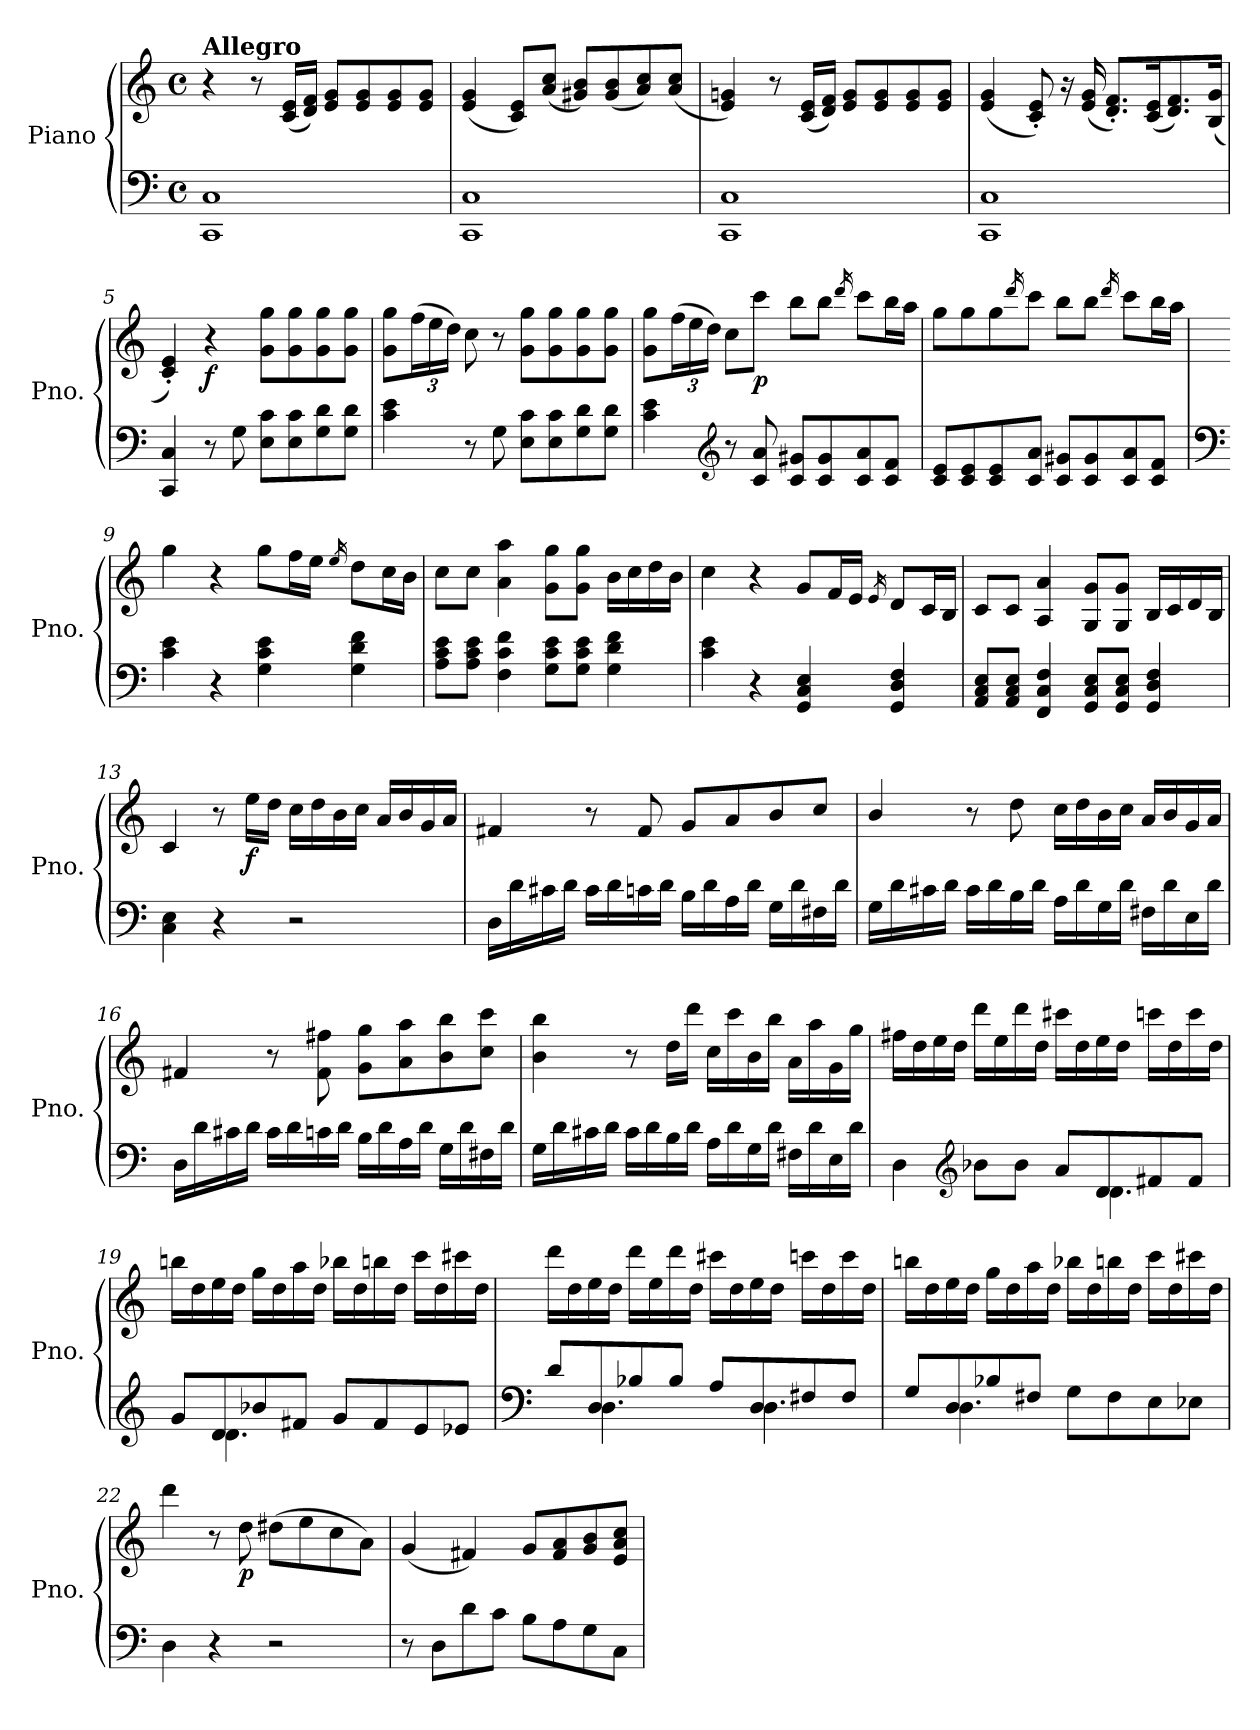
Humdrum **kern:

**kern	**kern	**dynam
*part1	*part1	*part1
*staff2	*staff1	*staff1/2
*I"Piano	*	*
*I'Pno.	*	*
*clefF4	*clefG2	*
*k[]	*k[]	*
*M4/4	*M4/4	*
*met(c)	*met(c)	*
*MM120	*MM120	*
=1	=1	=1
!	!LO:TX:a:B:t=Allegro	!
1CC 1C	4r	.
.	8r	.
.	(16c/ 16e/LL	.
.	16d/ 16f/JJ)	.
.	8e/ 8g/L	.
.	8e/ 8g/	.
.	8e/ 8g/	.
.	8e/ 8g/J	.
=2	=2	=2
1CC 1C	(4e/ 4g/	.
.	8c/ 8e/L)	.
.	(8a/ 8cc/J	.
.	8g#X/ 8b/L)	.
.	(8g#/ 8b/	.
.	8a/ 8cc/)	.
.	(8a/ 8cc/J	.
=3	=3	=3
1CC 1C	4e/ 4gn/)	.
.	8r	.
.	(16c/ 16e/LL	.
.	16d/ 16f/JJ)	.
.	8e/ 8g/L	.
.	8e/ 8g/	.
.	8e/ 8g/	.
.	8e/ 8g/J	.
=4	=4	=4
1CC 1C	(4e/ 4g/	.
.	8c/' 8e/')	.
.	16r	.
.	(16e/ 16g/	.
.	8.d/' 8.f/'L)	.
.	(16c/ 16e/K	.
.	8.d/ 8.f/)	.
.	(16B/ 16g/Jk	.
!!LO:LB:g=z
=5	=5	=5
4CC/ 4C/	4c/' 4e/')	.
!	!	!LO:DY:b
8r	4r	f
8G\	.	.
8E\ 8c\L	8g\ 8gg\L	.
8E\ 8c\	8g\ 8gg\	.
8G\ 8d\	8g\ 8gg\	.
8G\ 8d\J	8g\ 8gg\J	.
=6	=6	=6
4c\ 4e\	8g\ 8gg\L	.
*	*Xbrackettup	*
.	(24ff\L	.
.	24ee\	.
.	24dd\JJ)	.
8r	8cc\	.
8G\	8r	.
8E\ 8c\L	8g\ 8gg\L	.
8E\ 8c\	8g\ 8gg\	.
8G\ 8d\	8g\ 8gg\	.
8G\ 8d\J	8g\ 8gg\J	.
=7	=7	=7
4c\ 4e\	8g\ 8gg\L	.
.	(24ff\L	.
.	24ee\	.
.	24dd\JJ)	.
*clefG2	*	*
8r	8cc\L	.
!	!	!LO:DY:b
8c/ 8a/	8ccc\J	p
8c/ 8g#X/L	8bb\L	.
8c/ 8g#/	8bb\J	.
.	16qddd/	.
8c/ 8a/	8ccc\L	.
8c/ 8f/J	16bb\L	.
.	16aa\JJ	.
!!LO:LB:g=z
=8	=8	=8
8c/ 8e/L	8gg\L	.
8c/ 8e/	8gg\	.
8c/ 8e/	8gg\	.
.	16qddd/	.
8c/ 8a/J	8ccc\J	.
8c/ 8g#X/L	8bb\L	.
8c/ 8g#/	8bb\J	.
.	16qddd/	.
8c/ 8a/	8ccc\L	.
8c/ 8f/J	16bb\L	.
.	16aa\JJ	.
!!LO:LB:g=z
=9	=9	=9
*clefF4	*	*
4c\ 4e\	4gg\	.
4r	4r	.
4G\ 4c\ 4e\	8gg\L	.
.	16ff\L	.
.	16ee\JJ	.
.	16qee/	.
4G\ 4d\ 4f\	8dd\L	.
.	16cc\L	.
.	16b\JJ	.
=10	=10	=10
8A\ 8c\ 8e\L	8cc\L	.
8A\ 8c\ 8e\J	8cc\J	.
4F\ 4c\ 4f\	4a\ 4aa\	.
8G\ 8c\ 8e\L	8g\ 8gg\L	.
8G\ 8c\ 8e\J	8g\ 8gg\J	.
4G\ 4d\ 4f\	16b\LL	.
.	16cc\	.
.	16dd\	.
.	16b\JJ	.
=11	=11	=11
4c\ 4e\	4cc\	.
4r	4r	.
4GG/ 4C/ 4E/	8g/L	.
.	16f/L	.
.	16e/JJ	.
.	16qe/	.
4GG/ 4D/ 4F/	8d/L	.
.	16c/L	.
.	16B/JJ	.
=12	=12	=12
8AA/ 8C/ 8E/L	8c/L	.
8AA/ 8C/ 8E/J	8c/J	.
4FF/ 4C/ 4F/	4A/ 4a/	.
8GG/ 8C/ 8E/L	8G/ 8g/L	.
8GG/ 8C/ 8E/J	8G/ 8g/J	.
4GG/ 4D/ 4F/	16B/LL	.
.	16c/	.
.	16d/	.
.	16B/JJ	.
!!LO:LB:g=z
=13	=13	=13
4C\ 4E\	4c/	.
4r	8r	.
!	!	!LO:DY:b
.	16ee\LL	f
.	16dd\JJ	.
2r	16cc\LL	.
.	16dd\	.
.	16b\	.
.	16cc\JJ	.
.	16a/LL	.
.	16b/	.
.	16g/	.
.	16a/JJ	.
=14	=14	=14
16D\LL	4f#X/	.
16d\	.	.
16c#X\	.	.
16d\JJ	.	.
16c#\LL	8r	.
16d\	.	.
16cn\	8f#/	.
16d\JJ	.	.
16B\LL	8g/L	.
16d\	.	.
16A\	8a/	.
16d\JJ	.	.
16G\LL	8b/	.
16d\	.	.
16F#X\	8cc/J	.
16d\JJ	.	.
=15	=15	=15
16G\LL	4b/	.
16d\	.	.
16c#X\	.	.
16d\JJ	.	.
16c#\LL	8r	.
16d\	.	.
16B\	8dd\	.
16d\JJ	.	.
16A\LL	16cc\LL	.
16d\	16dd\	.
16G\	16b\	.
16d\JJ	16cc\JJ	.
16F#X\LL	16a/LL	.
16d\	16b/	.
16E\	16g/	.
16d\JJ	16a/JJ	.
!!LO:LB:g=z
=16	=16	=16
16D\LL	4f#X/	.
16d\	.	.
16c#X\	.	.
16d\JJ	.	.
16c#\LL	8r	.
16d\	.	.
16cn\	8f#\ 8ff#X\	.
16d\JJ	.	.
16B\LL	8g\ 8gg\L	.
16d\	.	.
16A\	8a\ 8aa\	.
16d\JJ	.	.
16G\LL	8b\ 8bb\	.
16d\	.	.
16F#X\	8cc\ 8ccc\J	.
16d\JJ	.	.
=17	=17	=17
16G\LL	4b\ 4bb\	.
16d\	.	.
16c#X\	.	.
16d\JJ	.	.
16c#\LL	8r	.
16d\	.	.
16B\	16dd\LL	.
16d\JJ	16ddd\JJ	.
16A\LL	16cc\LL	.
16d\	16ccc\	.
16G\	16b\	.
16d\JJ	16bb\JJ	.
16F#X\LL	16a\LL	.
16d\	16aa\	.
16E\	16g\	.
16d\JJ	16gg\JJ	.
!!LO:PB:g=z
=18	=18	=18
*^	*	*
4D\	2ryy	16ff#X\LL	.
.	.	16dd\	.
.	.	16ee\	.
.	.	16dd\JJ	.
*clefG2	*	*	*
8b-X\L	.	16ddd\LL	.
.	.	16ee\	.
8b-\J	.	16ddd\	.
.	.	16dd\JJ	.
8a/L	8ryy	16ccc#X\LL	.
.	.	16dd\	.
8d/	4.d\	16ee\	.
.	.	16dd\JJ	.
8f#X/	.	16cccn\LL	.
.	.	16dd\	.
8f#/J	.	16ccc\	.
.	.	16dd\JJ	.
!!LO:LB:g=z
=19	=19	=19	=19
8g/L	8ryy	16bbn\LL	.
.	.	16dd\	.
8d/	4.d\	16ee\	.
.	.	16dd\JJ	.
8b-X/	.	16gg\LL	.
.	.	16dd\	.
8f#X/J	.	16aa\	.
.	.	16dd\JJ	.
8g/L	2ryy	16bb-X\LL	.
.	.	16dd\	.
8f#/	.	16bbn\	.
.	.	16dd\JJ	.
8e/	.	16ccc\LL	.
.	.	16dd\	.
8e-X/J	.	16ccc#X\	.
.	.	16dd\JJ	.
=20	=20	=20	=20
*clefF4	*	*	*
8d/L	8ryy	16ddd\LL	.
.	.	16dd\	.
8D/	4.D\	16ee\	.
.	.	16dd\JJ	.
8B-X/	.	16ddd\LL	.
.	.	16ee\	.
8B-/J	.	16ddd\	.
.	.	16dd\JJ	.
8A/L	8ryy	16ccc#X\LL	.
.	.	16dd\	.
8D/	4.D\	16ee\	.
.	.	16dd\JJ	.
8F#X/	.	16cccn\LL	.
.	.	16dd\	.
8F#/J	.	16ccc\	.
.	.	16dd\JJ	.
!!LO:LB:g=z
=21	=21	=21	=21
8G/L	8ryy	16bbn\LL	.
.	.	16dd\	.
8D/	4.D\	16ee\	.
.	.	16dd\JJ	.
8B-X/	.	16gg\LL	.
.	.	16dd\	.
8F#X/J	.	16aa\	.
.	.	16dd\JJ	.
8G\L	2ryy	16bb-X\LL	.
.	.	16dd\	.
8F#\	.	16bbn\	.
.	.	16dd\JJ	.
8E\	.	16ccc\LL	.
.	.	16dd\	.
8E-X\J	.	16ccc#X\	.
.	.	16dd\JJ	.
*v	*v	*	*
!!LO:LB:g=z
=22	=22	=22
4D\	4ddd\	.
4r	8r	.
!	!	!LO:DY:b
.	8dd\	p
2r	(8dd#X\L	.
.	8ee\	.
.	8cc\	.
.	8a\J)	.
=23	=23	=23
8r	(4g/	.
8D\L	.	.
8d\	4f#X/)	.
8c\J	.	.
8B\L	8g/L	.
8A\	8f#/ 8a/	.
8G\	8g/ 8b/	.
8C\J	8e/ 8a/ 8cc/J	.
=	=	=
*-	*-	*-
